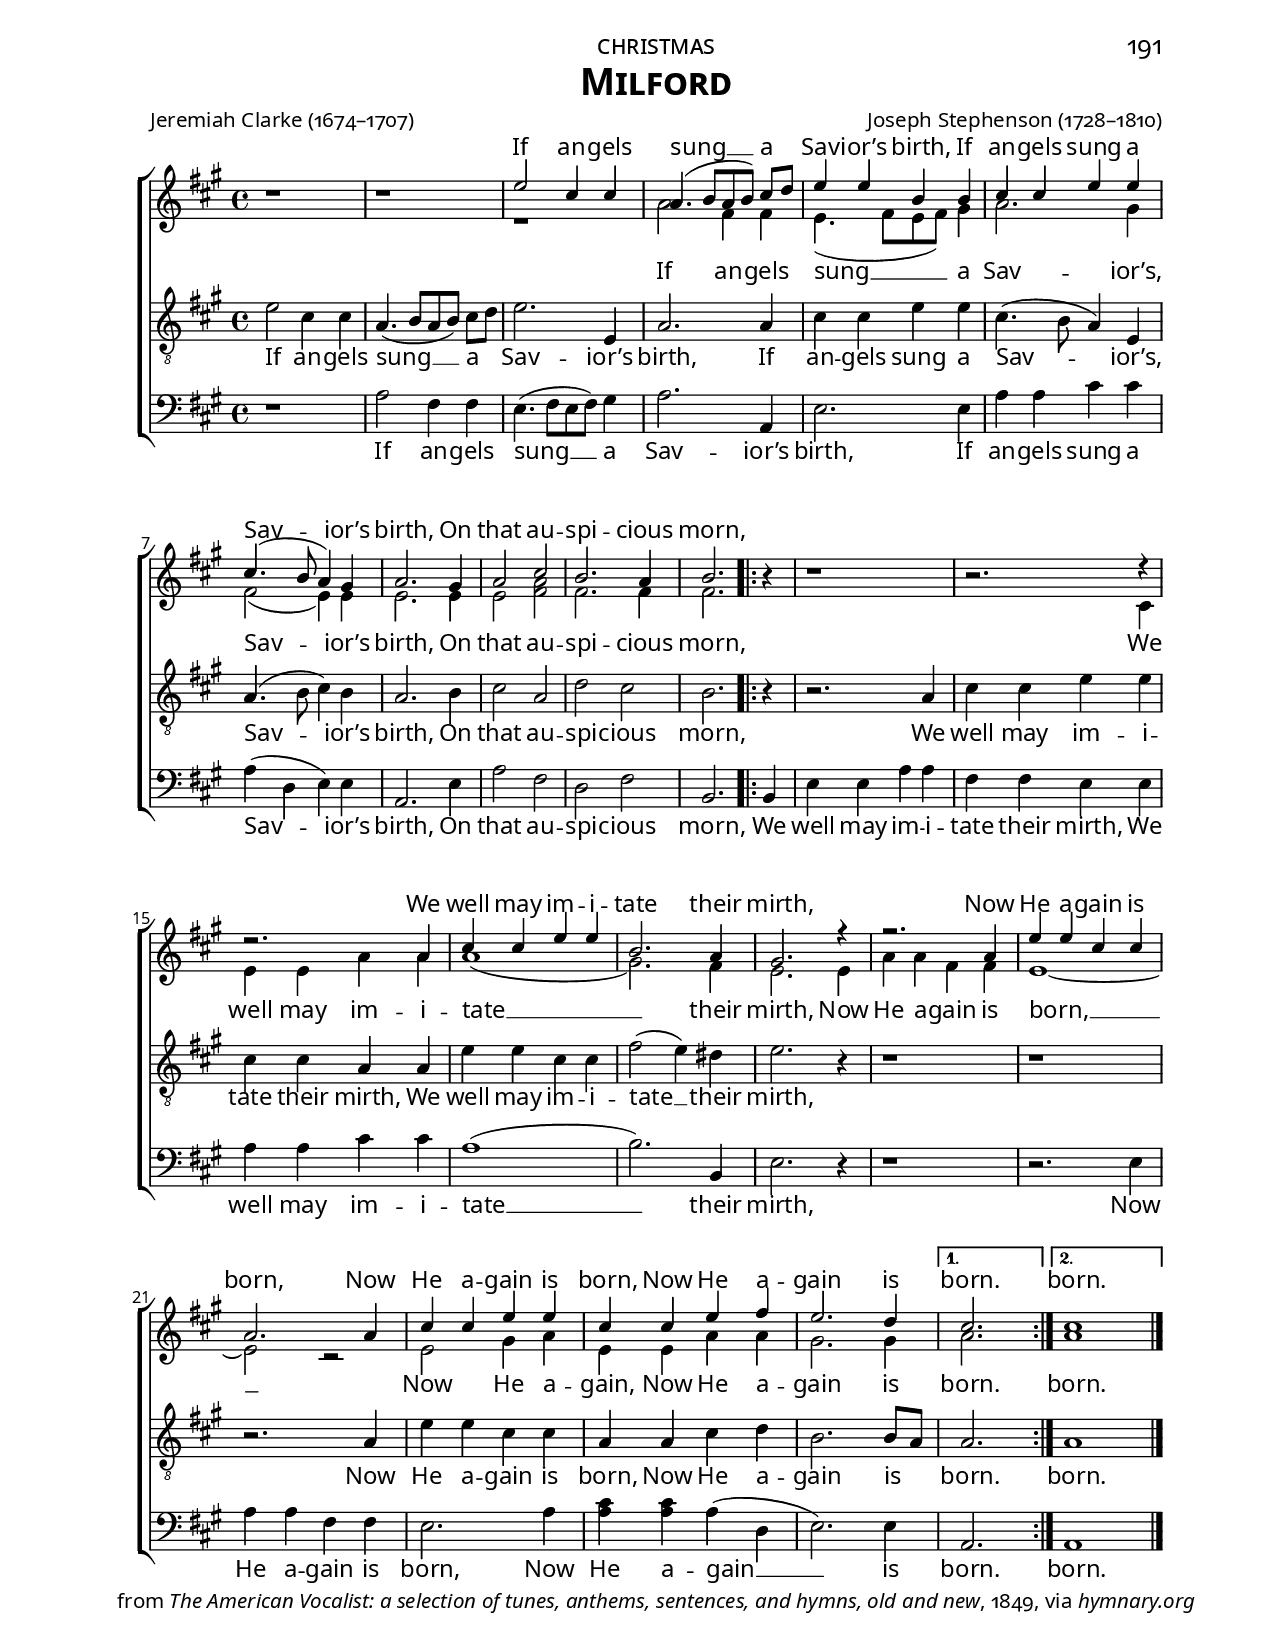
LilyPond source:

\version "2.24.0"
\include "util.ly"
\header {
  title = \markup{\override #'(font-name . "Garamond Premier Pro Semibold"){ \abs-fontsize #18 \smallCapsOldStyle"Milford"}}
  poet = \markup\oldStyleNum"Jeremiah Clarke (1674–1707)"
  composer = \markup\oldStyleNum"Joseph Stephenson (1728–1810)"
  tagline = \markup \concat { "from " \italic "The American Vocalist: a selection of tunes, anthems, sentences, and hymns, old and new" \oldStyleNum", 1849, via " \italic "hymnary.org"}
}
\paper {
  %print-all-headers = ##t
  paper-height = 11\in
  paper-width = 8.5\in
  indent = 0\in
  %system-system-spacing = #'((basic-distance . 10) (padding . 0))
  system-system-spacing =
    #'((basic-distance . 0)
       (minimum-distance . 0)
       (padding . -5)
       (stretchability . 100))
  ragged-last-bottom = ##f
  ragged-bottom = ##f
  two-sided = ##t
  inner-margin = 1\in
  outer-margin = 0.75\in
  top-margin = 0.26\in
  bottom-margin = 0.25\in
  first-page-number = #191
  print-first-page-number = ##t
  headerLine = \markup{\override #'(font-name . "Garamond Premier Pro") \smallCapsOldStyle"christmas"}
  oddHeaderMarkup = \markup\fill-line{
     \override #'(font-name . "Garamond Premier Pro")\abs-fontsize #12.5
     \combine 
        \fill-line{"" \if \should-print-page-number
        \oldStylePageNum""
        }
        \fill-line{\headerLine}
  }
  evenHeaderMarkup = \markup {
     \override #'(font-name . "Garamond Premier Pro")\abs-fontsize #12.5
     \combine
        \if \should-print-page-number
        \oldStylePageNum""
        \fill-line{\headerLine}
  }
}
#(set-global-staff-size 18) \paper{ #(define fonts (make-pango-font-tree "Garamond Premier Pro" "Garamond Premier Pro" "Garamond Premier Pro" (/ 18 20))) }
global = {
  \key a \major
  \time 4/4
  \autoBeamOff
  \override DynamicLineSpanner.staff-padding = #0.0
  \override DynamicLineSpanner.Y-extent = #'(-1 . 1)
}

sopMusic = \relative c'' {
  b1\rest |
  b1\rest |
  e2 cis4 cis |
  a4.( b8[ a b]) cis[ d] |
  e4 e b b |
  cis cis e e |
  cis4.( b8 a4) gis |
  a2. gis4 |
  a2 cis |
  b2. a4 |
  \partial 2. b2.
  \repeat volta 2 {
    \partial 4 b4\rest |
    b1\rest |
    
    b2.\rest d4\rest |
    d2.\rest a4 |
    cis4 cis e e |
    b2. a4 |
    gis2. r4 |
    r2. a4 |
    e'4 e cis cis |
    a2. a4 |
    cis cis e e |
    cis cis e fis |
    e2. d4 |
  }
  \alternative {
    {
      \partial 2. cis2.
    }
    {
      cis1 \bar "|."
    }
  }
}
sopWords = \lyricmode {
  If an -- gels sung __ a Sav -- ior’s birth,
  If an -- gels sung a Sav -- ior’s birth,
  On that au -- spi -- cious morn,
  
  We well may im -- i -- tate their mirth,
  Now He a -- gain is born,
  Now He a -- gain is born,
  Now He a -- gain is born.
  
  born.
}

altoMusic = \relative c' {
  s1 |
  s1 |
  r1 |
  a'2 fis4 fis |
  e4.( fis8[ e fis]) gis4 |
  a2. gis4 |
  fis2( e4) e |
  e2. e4 |
  e2 <fis a> |
  fis2. fis4 |
  fis2. |
  \repeat volta 2 {
    s4 |
    s1 |
    
    s2. cis4 |
    e e a a |
    a1( |
    gis2.) fis4 |
    e2. e4 |
    a a fis fis |
    e1~|
    e2 r2 |
    e2 gis4 a |
    e e a a |
    gis2. gis4 |
  }
  \alternative {
    {
      a2.
    }
    {
      a1
    }
  }
}
altoWords = \lyricmode {
  If an -- gels sung __ a Sav -- ior’s, Sav -- ior’s birth,
  On that au -- spi -- cious morn,
  
  We well may im -- i -- tate __ their mirth,
  Now He a -- gain is born, __
  Now He a -- gain,
  Now He a -- gain is born.
  
  born.
}
altoWordsII = \lyricmode {
%\markup\italic
  \set stanza = #"2. "
  \set ignoreMelismata = ##t
}
altoWordsIII = \lyricmode {
  \set stanza = #"3. "
  \set ignoreMelismata = ##t
}
altoWordsIV = \lyricmode {
  \set stanza = #"4. "
  \set ignoreMelismata = ##t
}
altoWordsV = \lyricmode {
  \set stanza = #"5. "
  \set ignoreMelismata = ##t
}
altoWordsVI = \lyricmode {
  \set stanza = #"6. "
  \set ignoreMelismata = ##t
}
tenorMusic = \relative c' {
  e2 cis4 cis |
  a4.( b8[ a b]) cis[ d] |
  e2. e,4 |
  a2. a4 |
  cis cis e e |
  cis4.( b8 a4) e |
  a4.( b8 cis4) b |
  a2. b4 |
  cis2 a |
  d cis |
  b2.
  \repeat volta 2 {
    r4 |
    r2. a4 |
    cis cis e e |
    cis cis a a |
    e' e cis cis |
    fis2( e4) dis |
    e2. r4 |
    r1 |
    r1 |
    r2. a,4 |
    e' e cis cis |
    a a cis d |
    b2. b8[ a] |
  }
  \alternative {
    {
      a2.
    }
    {
      a1
    }
  }
}
tenorWords = \lyricmode {
  If an -- gels sung __ a Sav -- ior’s birth,
  If an -- gels sung a Sav -- ior’s, Sav -- ior’s birth,
  On that au -- spi -- cious morn,
  
  We well may im -- i -- tate their mirth,
  We well may im -- i -- tate __ their mirth,
  Now He a -- gain is born,
  Now He a -- gain is born.
  
  born.
}

bassMusic = \relative c' {
  r1 |
  a2 fis4 fis |
  e4.( fis8[ e fis]) gis4 |
  a2. a,4 |
  e'2. e4 |
  a a cis cis |
  a( d, e) e |
  a,2. e'4 |
  a2 fis |
  d fis |
  b,2. |
  \repeat volta 2 {
    b4 |
    e e a a |
    
    fis fis e e |
    a a cis cis |
    a1( |
    b2.) b,4 |
    e2. r4 |
    r1 |
    r2. e4 |
    a a fis fis |
    e2. a4 |
    <a cis> <a cis> a( d, |
    e2.) e4 |
  }
  \alternative {
    {
      a,2.
    }
    {
      a1
    }
  }
}
bassWords = \lyricmode {
  If an -- gels sung __ a Sav -- ior’s birth,
  If an -- gels sung a Sav -- ior’s birth,
  On that au -- spi -- cious morn,
  
  We well may im -- i -- tate their mirth,
  We well may im -- i -- tate __ their mirth,
  Now He a -- gain is born,
  Now He a -- gain __ is born.
  
  born.
}

pianoRH = \relative c' {
  
}
pianoLH = \relative c' {
  
}

\score {
  <<
   \new ChoirStaff <<
    \new Staff = women <<
      \new Voice = "sopranos" { << \global \voiceOne \sopMusic >> }
      \new Voice = "altos" { << \global \voiceTwo \altoMusic >> }
    >>
    \new Staff = tenors <<
      \clef "G_8"
      \new Voice = "tenors" { << \global \tenorMusic >> }
    >>
    \new Staff = basses <<
      \clef bass
      \new Voice = "basses" { << \global \bassMusic >> }
    >>
    \new Lyrics \with { alignAboveContext = #"women" \override VerticalAxisGroup.nonstaff-relatedstaff-spacing = #'((basic-distance . 1))} \lyricsto "sopranos" \sopWords
    \new Lyrics \with { alignBelowContext = #"women" } \lyricsto "altos" \altoWords
   
    \new Lyrics \with { alignBelowContext = #"tenors" \override VerticalAxisGroup.nonstaff-relatedstaff-spacing = #'((basic-distance . 1)) } \lyricsto "tenors" \tenorWords
    \new Lyrics \with { alignBelowContext = #"basses" \override VerticalAxisGroup.nonstaff-relatedstaff-spacing = #'((basic-distance . 1)) } \lyricsto "basses" \bassWords
  >>
%    \new PianoStaff << \new Staff { \new Voice { \pianoRH } } \new Staff { \clef "bass" \pianoLH } >>
  >>
  \layout {
  \context {
    \Lyrics
    \override LyricText.font-size = #1.3
  }
    \context {
      \Score
      %\override SpacingSpanner.base-shortest-duration = #(ly:make-moment 1/8)
      %\override SpacingSpanner.common-shortest-duration = #(ly:make-moment 1/4)
    }
    \context {
      % Remove all empty staves
      % \Staff \RemoveEmptyStaves \override VerticalAxisGroup.remove-first = ##t
    }
    \context {
      \Lyrics
      \override LyricText.X-offset = #center-on-word
    }
  }
}

